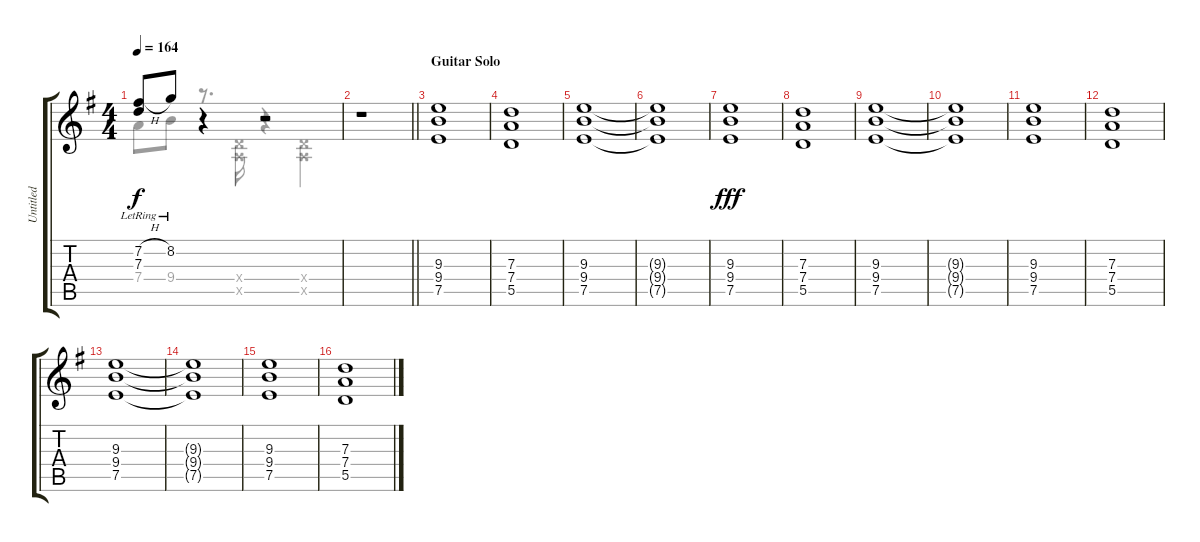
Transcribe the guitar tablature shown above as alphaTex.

\track ("Untitled" "Untitled") {instrument distortionguitar}
\staff {score tabs}
\tuning (E4 B3 G3 D3 A2 E2) {hide}
\voice
\ts (4 4)
\tempo 164
\clef g2
\ks g
(7.2{h lr} 7.3{t}).8{dy f} 8.2{lr}.8 r.4 r.2 |
\barLineRight lightlight
r.1 |
\section ("" "Guitar Solo")
(9.3 9.4 7.5).1 |
(7.3 7.4 5.5).1 |
(9.3 9.4 7.5).1 |
(9.3{t} 9.4{t} 7.5{t}).1 |
(9.3 9.4 7.5).1{dy fff} |
(7.3 7.4 5.5).1 |
(9.3 9.4 7.5).1 |
(9.3{t} 9.4{t} 7.5{t}).1 |
(9.3 9.4 7.5).1 |
(7.3 7.4 5.5).1 |
(9.3 9.4 7.5).1 |
(9.3{t} 9.4{t} 7.5{t}).1 |
(9.3 9.4 7.5).1 |
(7.3 7.4 5.5).1
\voice
\clef g2
\ottava regular
\simile none
\ks g
7.4.8{dy f} 9.4.8 r.8{d} (0.4{x} 0.5{x}).16 r.4 (0.4{x} 0.5{x}).4 |
\barLineRight lightlight
|
|
|
|
|
|
|
|
|
|
|
|
|
|
